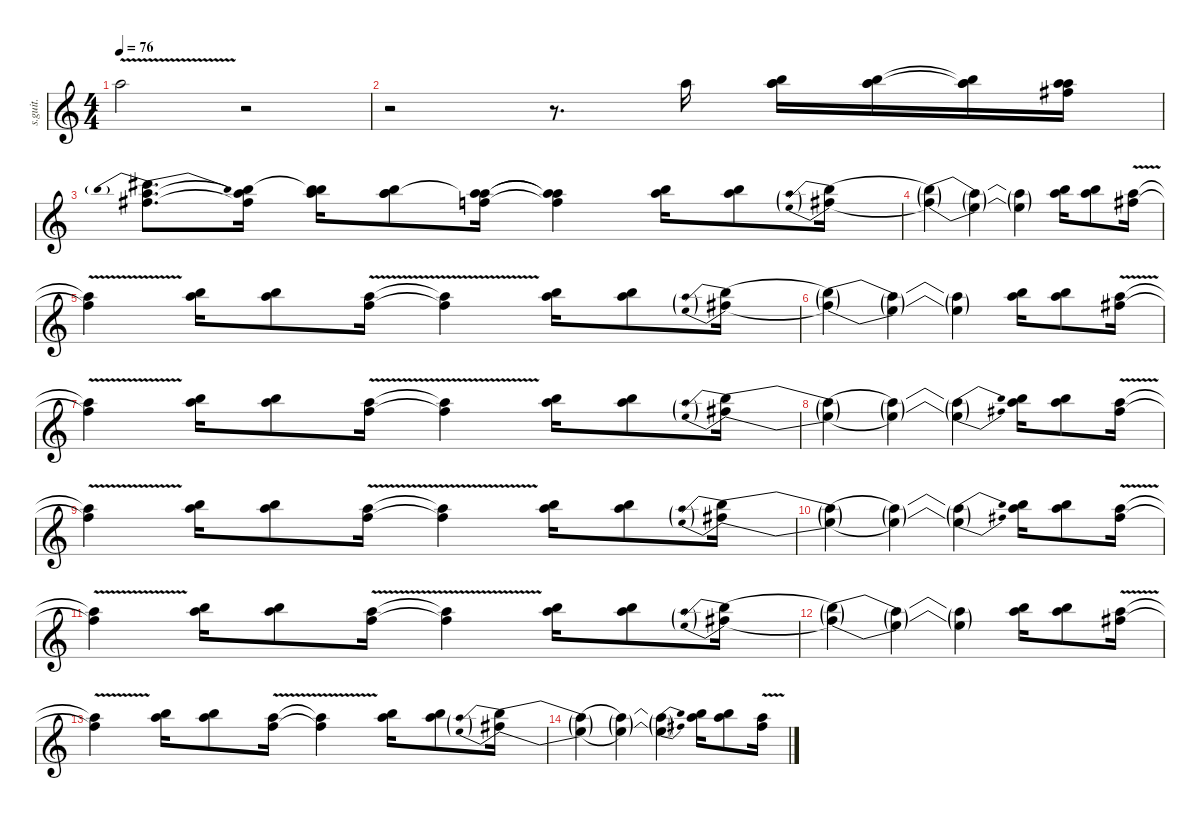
\defaultSystemsLayout 4
\hideDynamics
\bracketExtendMode nobrackets
\otherSystemsTrackNameOrientation horizontal
\track ("Voice" "s.guit.") {mute instrument acousticguitarsteel}
\staff {score}
\tuning (E4 B3 G3 D3 A2 E2)
\ts (4 4)
\tempo 76
\clef g2
\ks c
10.2{v}.2{dy ff beam Down} r.2{beam Down} |
r.2{beam Down} r.8{d beam Down} 5.1.16{beam Down} (5.1 12.2 14.3).16{beam Down} (5.1 12.2 14.3).16{beam Down} (5.1 12.2{t} 14.3{t}).16{beam Down} (5.1 10.2 11.3{acc #}).16{beam Down} |
(7.1{be (prebendrelease 0 4 39.999998399999996 0)} 10.2 11.3{acc #}).8{d beam Down} (7.1 10.2{t} 11.3{t acc #}).16{beam Down} (7.1{t} 12.2 14.3).16{beam Down} (5.1 12.2 14.3).8{beam Down} (5.1{t} 14.3 15.4).16{beam Down} (5.1{t} 14.3{t} 15.4{t}).4{beam Down} (12.2 14.3).16{dy f beam Down} (12.2 14.3).8{beam Down} (14.3{be (prebend 0 4 60 4)} 14.4{be (prebend 0 4 60 4)}).16{dy ff beam Down} |
(14.3{be (release 0 4 60 0) t} 14.4{be (release 0 4 60 0) t}).4{dy f beam Down} (14.3{t} 14.4{t}).4{beam Down} (14.3{be (hold 0 0 60 0) t} 14.4{be (hold 0 0 60 0) t}).4{dy ff beam Down} (12.2 14.3).16{beam Down} (12.2 14.3).8{beam Down} (10.2{v} 11.3{v acc #}).16{dy f beam Down} |
(10.2{v t} 11.3{v t acc #}).4{beam Down} (12.2 14.3).16{dy ff beam Down} (12.2 14.3).8{beam Down} (14.3{v} 15.4{v}).16{beam Down} (14.3{v t} 15.4{v t}).4{beam Down} (12.2 14.3).16{beam Down} (12.2 14.3).8{beam Down} (14.3{be (prebend 0 4 60 4)} 14.4{be (prebend 0 4 60 4)}).16{beam Down} |
(14.3{be (release 0 4 60 0) t} 14.4{be (release 0 4 60 0) t}).4{dy f beam Down} (14.3{t} 14.4{t}).4{beam Down} (14.3{be (hold 0 0 60 0) t} 14.4{be (hold 0 0 60 0) t}).4{dy ff beam Down} (12.2 14.3).16{beam Down} (12.2 14.3).8{beam Down} (10.2{v} 11.3{v acc #}).16{dy f beam Down} |
(10.2{v t} 11.3{v t acc #}).4{beam Down} (12.2 14.3).16{dy ff beam Down} (12.2 14.3).8{beam Down} (14.3{v} 15.4{v}).16{beam Down} (14.3{v t} 15.4{v t}).4{beam Down} (12.2 14.3).16{beam Down} (12.2 14.3).8{beam Down} (14.3{be (prebendrelease 0 4 60 0)} 14.4{be (prebendrelease 0 4 60 0)}).16{beam Down} |
(14.3{be (hold 0 0 60 0) t} 14.4{be (hold 0 0 60 0) t}).4{dy f beam Down} (14.3{t} 14.4{t}).4{beam Down} (14.3{be (bend 0 0 60 4) t} 14.4{be (bend 0 0 60 4) t}).4{dy ff beam Down} (12.2 14.3).16{beam Down} (12.2 14.3).8{beam Down} (10.2{v} 11.3{v acc #}).16{dy f beam Down} |
(10.2{v t} 11.3{v t acc #}).4{beam Down} (12.2 14.3).16{dy ff beam Down} (12.2 14.3).8{beam Down} (14.3{v} 15.4{v}).16{beam Down} (14.3{v t} 15.4{v t}).4{beam Down} (12.2 14.3).16{beam Down} (12.2 14.3).8{beam Down} (14.3{be (prebendrelease 0 4 60 0)} 14.4{be (prebendrelease 0 4 60 0)}).16{beam Down} |
(14.3{be (hold 0 0 60 0) t} 14.4{be (hold 0 0 60 0) t}).4{dy f beam Down} (14.3{t} 14.4{t}).4{beam Down} (14.3{be (bend 0 0 60 4) t} 14.4{be (bend 0 0 60 4) t}).4{dy ff beam Down} (12.2 14.3).16{beam Down} (12.2 14.3).8{beam Down} (10.2{v} 11.3{v acc #}).16{dy f beam Down} |
(10.2{v t} 11.3{v t acc #}).4{beam Down} (12.2 14.3).16{dy ff beam Down} (12.2 14.3).8{beam Down} (14.3{v} 15.4{v}).16{beam Down} (14.3{v t} 15.4{v t}).4{beam Down} (12.2 14.3).16{beam Down} (12.2 14.3).8{beam Down} (14.3{be (prebend 0 4 60 4)} 14.4{be (prebend 0 4 60 4)}).16{beam Down} |
(14.3{be (release 0 4 60 0) t} 14.4{be (release 0 4 60 0) t}).4{dy f beam Down} (14.3{t} 14.4{t}).4{beam Down} (14.3{be (hold 0 0 60 0) t} 14.4{be (hold 0 0 60 0) t}).4{dy ff beam Down} (12.2 14.3).16{beam Down} (12.2 14.3).8{beam Down} (10.2{v} 11.3{v acc #}).16{dy f beam Down} |
(10.2{v t} 11.3{v t acc #}).4{beam Down} (12.2 14.3).16{dy ff beam Down} (12.2 14.3).8{beam Down} (14.3{v} 15.4{v}).16{beam Down} (14.3{v t} 15.4{v t}).4{beam Down} (12.2 14.3).16{beam Down} (12.2 14.3).8{beam Down} (14.3{be (prebendrelease 0 4 60 0)} 14.4{be (prebendrelease 0 4 60 0)}).16{beam Down} |
(14.3{be (hold 0 0 60 0) t} 14.4{be (hold 0 0 60 0) t}).4{dy f beam Down} (14.3{t} 14.4{t}).4{beam Down} (14.3{be (bend 0 0 60 4) t} 14.4{be (bend 0 0 60 4) t}).4{dy ff beam Down} (12.2 14.3).16{beam Down} (12.2 14.3).8{beam Down} (10.2{v} 11.3{v acc #}).16{dy f beam Down}
